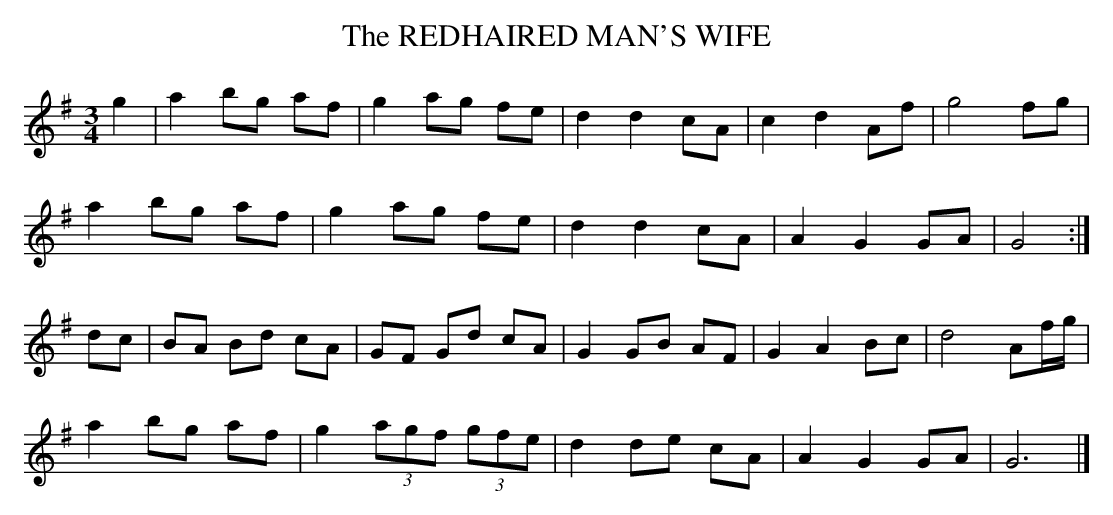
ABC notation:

X:1
T:REDHAIRED MAN'S WIFE, The
Y:"slow"
M:3/4
L:1/8
K:G
g2|a2 bg af|g2 ag fe|d2 d2 cA|c2 d2 Af|g4fg|
a2 bg af|g2 ag fe|d2 d2 cA|A2 G2 GA|G4:|
dc|BA Bd cA|GF Gd cA|G2 GB AF|G2 A2 Bc|d4 Af/g/|
a2 bg af|g2 (3agf (3gfe|d2 de cA|A2 G2 GA|G6|]
